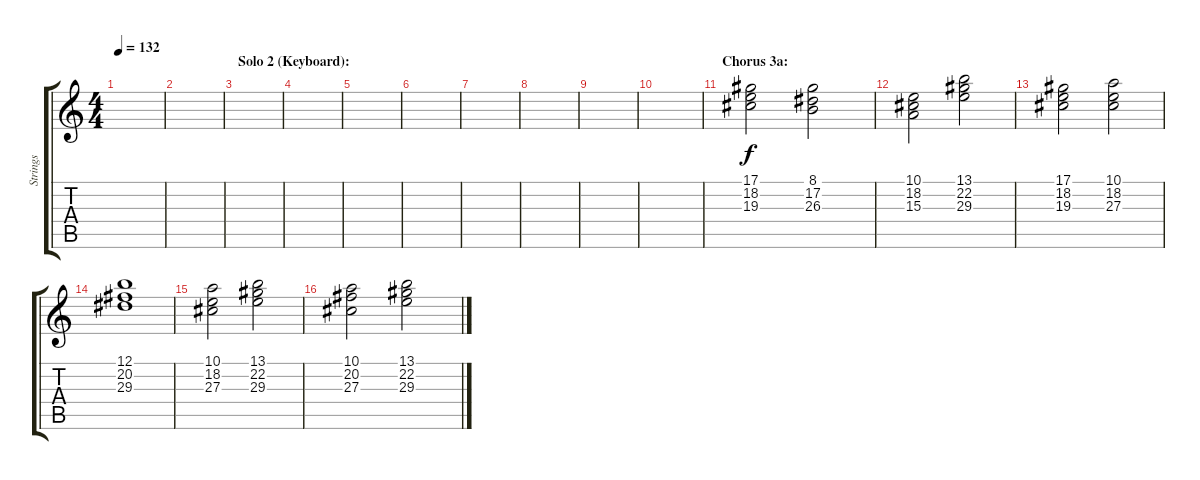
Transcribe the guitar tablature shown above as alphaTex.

\track ("Strings" "Strings") {instrument stringensemble1}
\staff {score tabs}
\tuning (Eb4 Bb3 Gb3 Db3 Ab2 Eb2) {hide}
\ts (4 4)
\tempo 132
\clef g2
\ks c
|
|
\section ("" "Solo 2 (Keyboard):")
|
|
|
|
|
|
|
|
\section ("" "Chorus 3a:")
(17.1 18.2 19.3).2 (8.1 17.2 26.3).2 |
(10.1 18.2 15.3).2 (13.1 22.2 29.3).2 |
(17.1 18.2 19.3).2 (10.1 18.2 27.3).2 |
(12.1 20.2 29.3).1 |
(10.1 18.2 27.3).2 (13.1 22.2 29.3).2 |
(10.1 20.2 27.3).2 (13.1 22.2 29.3).2
